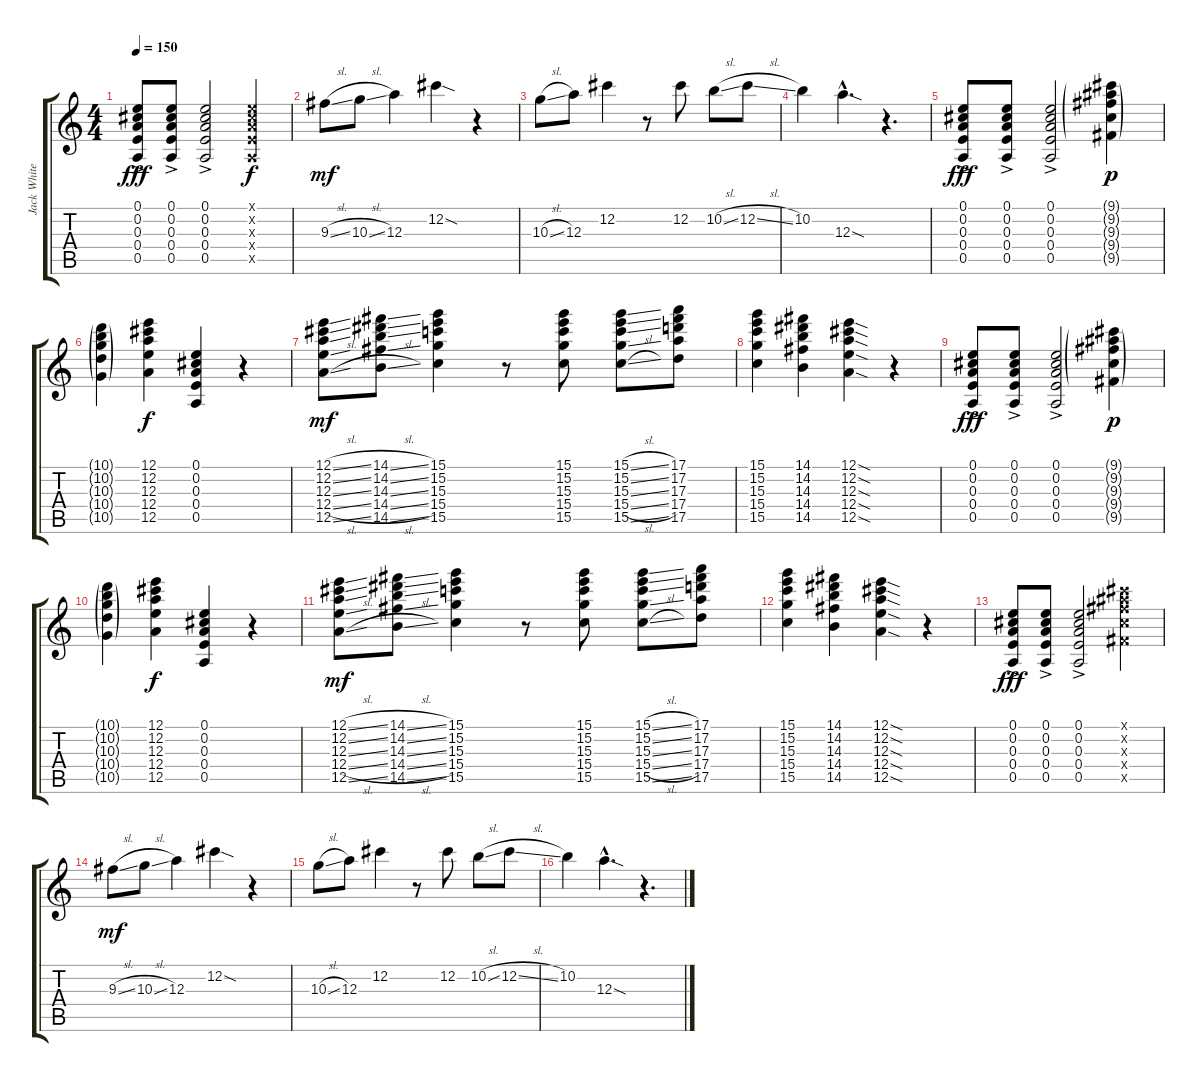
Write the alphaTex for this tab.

\track ("Jack White (Open A)" "Jack White") {instrument overdrivenguitar}
\staff {score tabs}
\tuning (E4 Db4 A3 E3 A2 E2) {hide}
\ts (4 4)
\tempo 150
\clef g2
\ks c
(0.1{ac} 0.2{ac} 0.3{ac} 0.4{ac} 0.5{ac}).8{dy fff} (0.1{ac} 0.2{ac} 0.3{ac} 0.4{ac} 0.5{ac}).8 (0.1{ac} 0.2{ac} 0.3{ac} 0.4{ac} 0.5{ac}).2 (0.1{x} 0.2{x} 0.3{x} 0.4{x} 0.5{x}).4{dy f} |
9.3{sl}.8{dy mf} 10.3{sl}.8 12.3.4 12.2{sod}.4 r.4 |
10.3{sl}.8 12.3.8 12.2.4 r.8 12.2.8 10.2{sl}.8 12.2{sl}.8 |
10.2.4 12.3{sod hac}.4{d} r.4{d} |
(0.1{ac} 0.2{ac} 0.3{ac} 0.4{ac} 0.5{ac}).8{dy fff} (0.1{ac} 0.2{ac} 0.3{ac} 0.4{ac} 0.5{ac}).8 (0.1{ac} 0.2{ac} 0.3{ac} 0.4{ac} 0.5{ac}).2 (9.1{g} 9.2{g} 9.3{g} 9.4{g} 9.5{g}).4{dy p} |
(10.1{g} 10.2{g} 10.3{g} 10.4{g} 10.5{g}).4 (12.1 12.2 12.3 12.4 12.5).4{dy f} (0.1 0.2 0.3 0.4 0.5).4 r.4 |
(12.1{sl} 12.2{sl} 12.3{sl} 12.4{sl} 12.5{sl}).8{dy mf} (14.1{sl} 14.2{sl} 14.3{sl} 14.4{sl} 14.5{sl}).8 (15.1 15.2 15.3 15.4 15.5).4 r.8 (15.1 15.2 15.3 15.4 15.5).8 (15.1{sl} 15.2{sl} 15.3{sl} 15.4{sl} 15.5{sl}).8 (17.1 17.2 17.3 17.4 17.5).8 |
(15.1 15.2 15.3 15.4 15.5).4 (14.1 14.2 14.3 14.4 14.5).4 (12.1{sod} 12.2{sod} 12.3{sod} 12.4{sod} 12.5{sod}).4 r.4 |
(0.1{ac} 0.2{ac} 0.3{ac} 0.4{ac} 0.5{ac}).8{dy fff} (0.1{ac} 0.2{ac} 0.3{ac} 0.4{ac} 0.5{ac}).8 (0.1{ac} 0.2{ac} 0.3{ac} 0.4{ac} 0.5{ac}).2 (9.1{g} 9.2{g} 9.3{g} 9.4{g} 9.5{g}).4{dy p} |
(10.1{g} 10.2{g} 10.3{g} 10.4{g} 10.5{g}).4 (12.1 12.2 12.3 12.4 12.5).4{dy f} (0.1 0.2 0.3 0.4 0.5).4 r.4 |
(12.1{sl} 12.2{sl} 12.3{sl} 12.4{sl} 12.5{sl}).8{dy mf} (14.1{sl} 14.2{sl} 14.3{sl} 14.4{sl} 14.5{sl}).8 (15.1 15.2 15.3 15.4 15.5).4 r.8 (15.1 15.2 15.3 15.4 15.5).8 (15.1{sl} 15.2{sl} 15.3{sl} 15.4{sl} 15.5{sl}).8 (17.1 17.2 17.3 17.4 17.5).8 |
(15.1 15.2 15.3 15.4 15.5).4 (14.1 14.2 14.3 14.4 14.5).4 (12.1{sod} 12.2{sod} 12.3{sod} 12.4{sod} 12.5{sod}).4 r.4 |
(0.1{ac} 0.2{ac} 0.3{ac} 0.4{ac} 0.5{ac}).8{dy fff} (0.1{ac} 0.2{ac} 0.3{ac} 0.4{ac} 0.5{ac}).8 (0.1{ac} 0.2{ac} 0.3{ac} 0.4{ac} 0.5{ac}).2 (9.1{x} 9.2{x} 9.3{x} 9.4{x} 9.5{x}).4 |
9.3{sl}.8{dy mf} 10.3{sl}.8 12.3.4 12.2{sod}.4 r.4 |
10.3{sl}.8 12.3.8 12.2.4 r.8 12.2.8 10.2{sl}.8 12.2{sl}.8 |
10.2.4 12.3{sod hac}.4{d} r.4{d}
